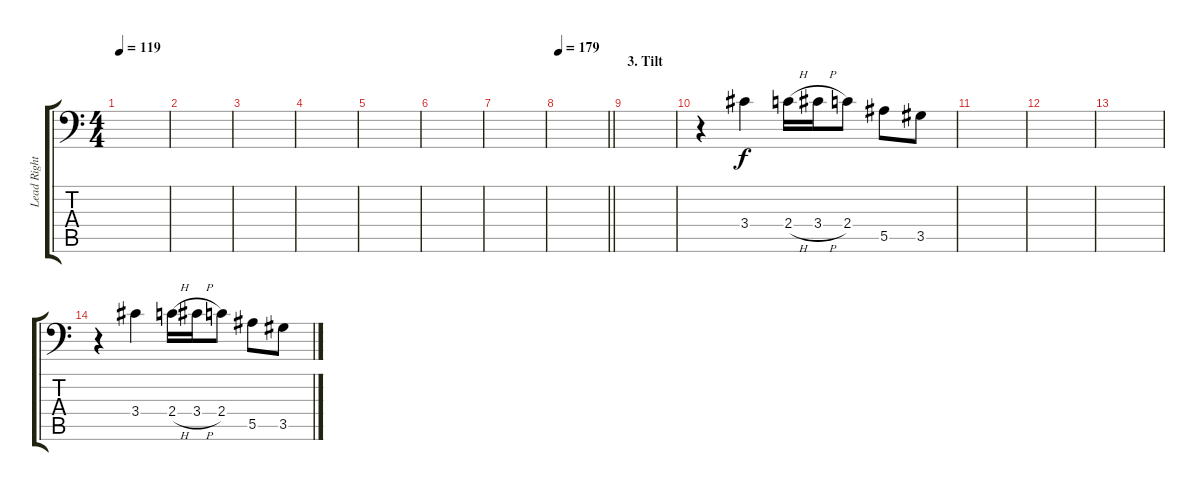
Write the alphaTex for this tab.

\track ("Lead Right 2" "Lead Right") {instrument distortionguitar}
\staff {score tabs}
\tuning (C4 G3 Eb3 Bb2 F2 Bb1) {hide}
\ts (4 4)
\tempo 119
\clef f4
\ks c
|
|
|
|
|
|
|
\tempo 179
\barLineRight lightlight
|
\section ("" "3. Tilt")
|
r.4 3.4.4 2.4{h}.16 3.4{h}.16 2.4.8 5.5.8 3.5.8 |
|
|
|
r.4 3.4.4 2.4{h}.16 3.4{h}.16 2.4.8 5.5.8 3.5.8
